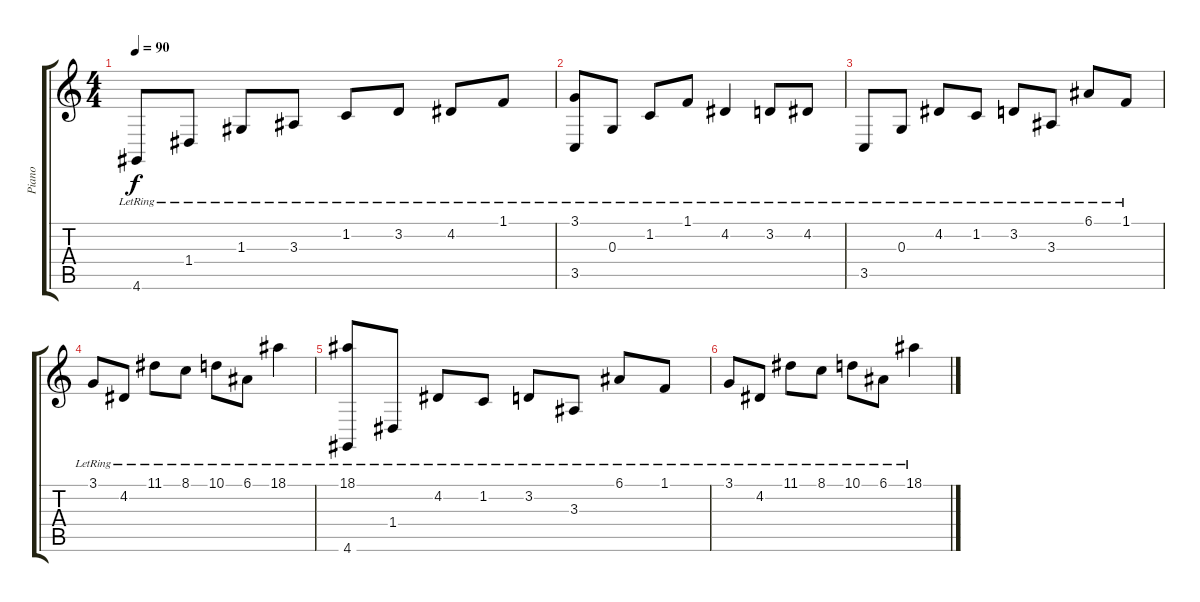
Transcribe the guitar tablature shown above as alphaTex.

\track ("Piano" "Piano") {instrument acousticgrandpiano}
\staff {score tabs}
\tuning (E4 B3 G3 D3 A2 E2) {hide}
\ts (4 4)
\tempo 90
\clef g2
\ks c
4.6{lr}.8{dy f} 1.4{lr}.8 1.3{lr}.8 3.3{lr}.8 1.2{lr}.8 3.2{lr}.8 4.2{lr}.8 1.1{lr}.8 |
(3.1{lr} 3.5{lr}).8 0.3{lr}.8 1.2{lr}.8 1.1{lr}.8 4.2{lr}.4 3.2{lr}.8 4.2{lr}.8 |
3.5{lr}.8 0.3{lr}.8 4.2{lr}.8 1.2{lr}.8 3.2{lr}.8 3.3{lr}.8 6.1{lr}.8 1.1{lr}.8 |
3.1{lr}.8 4.2{lr}.8 11.1{lr}.8 8.1{lr}.8 10.1{lr}.8 6.1{lr}.8 18.1{lr}.4 |
(18.1{lr} 4.6{lr}).8 1.4{lr}.8 4.2{lr}.8 1.2{lr}.8 3.2{lr}.8 3.3{lr}.8 6.1{lr}.8 1.1{lr}.8 |
3.1{lr}.8 4.2{lr}.8 11.1{lr}.8 8.1{lr}.8 10.1{lr}.8 6.1{lr}.8 18.1{lr}.4
